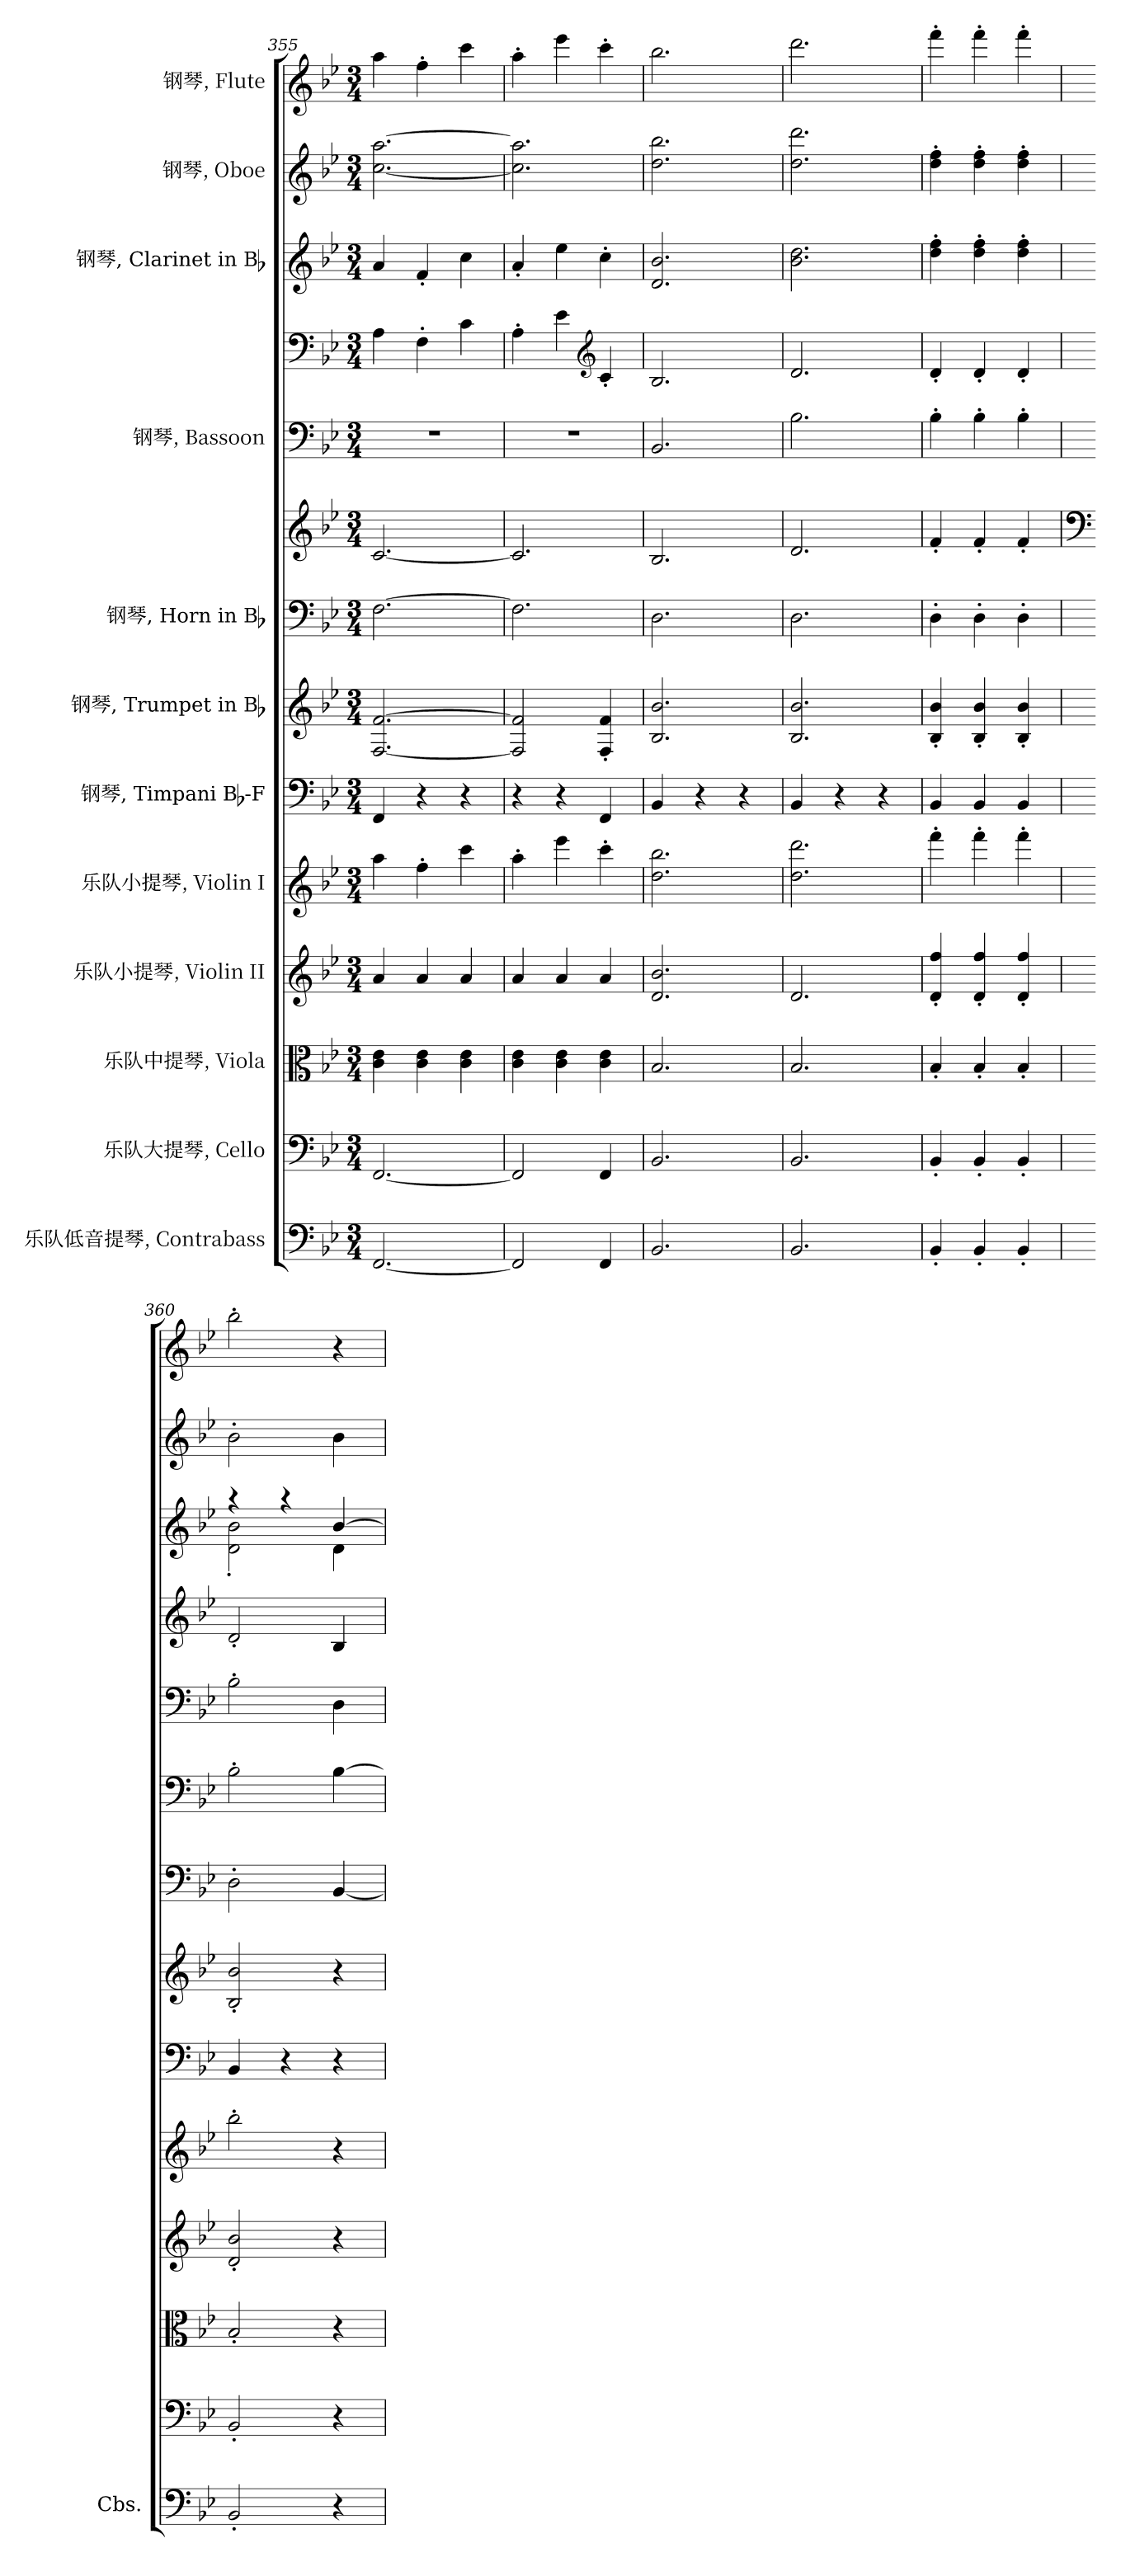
**kern	**kern	**kern	**kern	**kern	**kern	**kern	**kern	**kern	**kern	**kern	**kern	**kern	**kern
*part12	*part11	*part10	*part9	*part8	*part7	*part6	*part5	*part5	*part4	*part4	*part3	*part2	*part1
*staff14	*staff13	*staff12	*staff11	*staff10	*staff9	*staff8	*staff7	*staff6	*staff5	*staff4	*staff3	*staff2	*staff1
*I"乐队低音提琴, Contrabass	*I"乐队大提琴, Cello	*I"乐队中提琴, Viola	*I"乐队小提琴, Violin II	*I"乐队小提琴, Violin I	*I"钢琴, Timpani Bb-F	*I"钢琴, Trumpet in Bb	*I"钢琴, Horn in Bb	*	*I"钢琴, Bassoon	*	*I"钢琴, Clarinet in Bb	*I"钢琴, Oboe	*I"钢琴, Flute
*I'Cbs.	*	*	*	*	*	*	*	*	*	*	*	*	*
*clefF4	*clefF4	*clefC3	*clefG2	*clefG2	*clefF4	*clefG2	*clefF4	*clefG2	*clefF4	*clefF4	*clefG2	*clefG2	*clefG2
*ITrd7c12	*	*	*	*	*	*	*	*	*	*	*	*	*
*k[b-e-]	*k[b-e-]	*k[b-e-]	*k[b-e-]	*k[b-e-]	*k[b-e-]	*k[b-e-]	*k[b-e-]	*k[b-e-]	*k[b-e-]	*k[b-e-]	*k[b-e-]	*k[b-e-]	*k[b-e-]
*M3/4	*M3/4	*M3/4	*M3/4	*M3/4	*M3/4	*M3/4	*M3/4	*M3/4	*M3/4	*M3/4	*M3/4	*M3/4	*M3/4
=355	=355	=355	=355	=355	=355	=355	=355	=355	=355	=355	=355	=355	=355
[2.FFF/	[2.FF/	4c\ 4e-\	4a/	4aa\	4FF/	[2.F/ [2.f/	[2.F\	[2.c/	2.r	4A\	4a/	[2.cc\ [2.aa\	4aa\
.	.	4c\ 4e-\	4a/	4ff'\	4r	.	.	.	.	4F'\	4f'/	.	4ff'\
.	.	4c\ 4e-\	4a/	4ccc\	4r	.	.	.	.	4c\	4cc\	.	4ccc\
!!LO:PB:g=z
=356	=356	=356	=356	=356	=356	=356	=356	=356	=356	=356	=356	=356	=356
2FFF/]	2FF/]	4c\ 4e-\	4a/	4aa'\	4r	2F/] 2f/]	2.F\]	2.c/]	2.r	4A'\	4a'/	2.cc\] 2.aa\]	4aa'\
.	.	4c\ 4e-\	4a/	4eee-\	4r	.	.	.	.	4e-\	4ee-\	.	4eee-\
*	*	*	*	*	*	*	*	*	*	*clefG2	*	*	*
4FFF/	4FF/	4c\ 4e-\	4a/	4ccc'\	4FF/	4F/' 4f/'	.	.	.	4c'/	4cc'\	.	4ccc'\
=357	=357	=357	=357	=357	=357	=357	=357	=357	=357	=357	=357	=357	=357
*	*	*	*	*	*	*	*	*	*	*	*	*	*MM260
2.BBB-/	2.BB-/	2.B-/	2.d/ 2.b-/	2.dd\ 2.bb-\	4BB-/	2.B-/ 2.b-/	2.D\	2.B-/	2.BB-/	2.B-/	2.d/ 2.b-/	2.dd\ 2.bb-\	2.bb-\
.	.	.	.	.	4r	.	.	.	.	.	.	.	.
.	.	.	.	.	4r	.	.	.	.	.	.	.	.
=358	=358	=358	=358	=358	=358	=358	=358	=358	=358	=358	=358	=358	=358
2.BBB-/	2.BB-/	2.B-/	2.d/	2.dd\ 2.ddd\	4BB-/	2.B-/ 2.b-/	2.D\	2.d/	2.B-\	2.d/	2.b-\ 2.dd\	2.dd\ 2.ddd\	2.ddd\
.	.	.	.	.	4r	.	.	.	.	.	.	.	.
.	.	.	.	.	4r	.	.	.	.	.	.	.	.
=359	=359	=359	=359	=359	=359	=359	=359	=359	=359	=359	=359	=359	=359
*	*	*	*	*	*	*	*	*	*	*	*	*	*MM300
4BBB-'/	4BB-'/	4B-'/	4d/' 4ff/'	4fff'\	4BB-/	4B-/' 4b-/'	4D'\	4f'/	4B-'\	4d'/	4dd\' 4ff\'	4dd\' 4ff\'	4fff'\
4BBB-'/	4BB-'/	4B-'/	4d/' 4ff/'	4fff'\	4BB-/	4B-/' 4b-/'	4D'\	4f'/	4B-'\	4d'/	4dd\' 4ff\'	4dd\' 4ff\'	4fff'\
4BBB-'/	4BB-'/	4B-'/	4d/' 4ff/'	4fff'\	4BB-/	4B-/' 4b-/'	4D'\	4f'/	4B-'\	4d'/	4dd\' 4ff\'	4dd\' 4ff\'	4fff'\
=360	=360	=360	=360	=360	=360	=360	=360	=360	=360	=360	=360	=360	=360
*	*	*	*	*	*	*	*	*clefF4	*	*	*	*	*
*	*	*	*	*	*	*	*	*	*	*	*^	*	*
2BBB-'/	2BB-'/	2B-'/	2d/' 2b-/'	2bb-'\	4BB-/	2B-/' 2b-/'	2D'\	2B-'\	2B-'\	2d'/	4r	2d\' 2b-\'	2b-'\	2bb-'\
.	.	.	.	.	4r	.	.	.	.	.	4r	.	.	.
*	*	*	*	*	*	*	*	*	*	*	*	*	*	*MM260
4r	4r	4r	4r	4r	4r	4r	[4BB-/	[4B-\	4D\	4B-/	[4b-/	4d\	4b-\	4r
*	*	*	*	*	*	*	*	*	*	*	*v	*v	*	*
=	=	=	=	=	=	=	=	=	=	=	=	=	=
*-	*-	*-	*-	*-	*-	*-	*-	*-	*-	*-	*-	*-	*-
